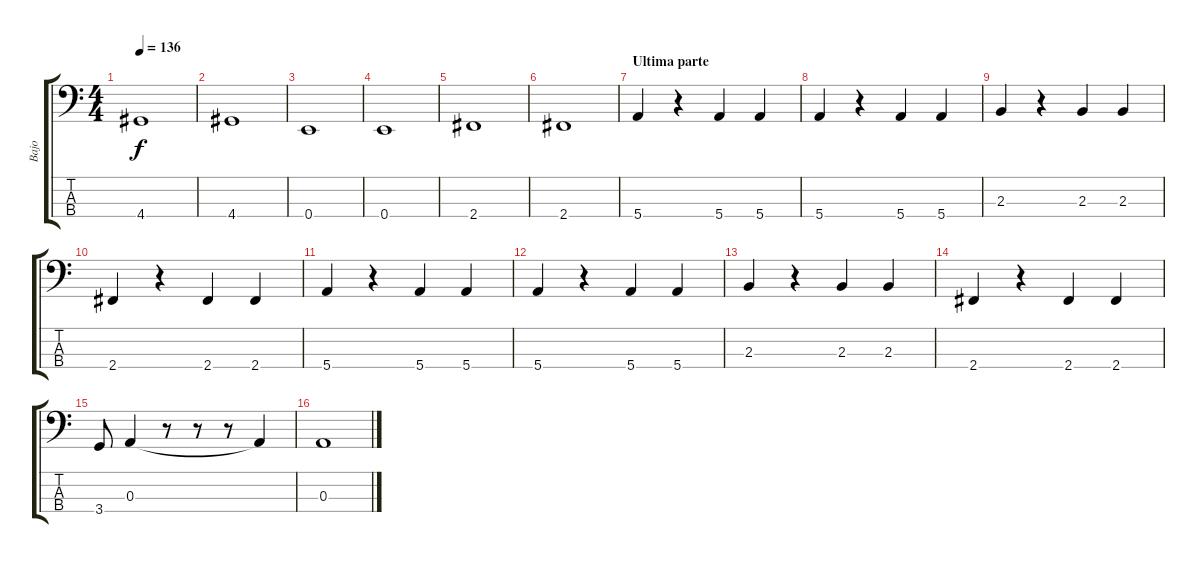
\track ("Bajo" "Bajo") {instrument electricbasspick}
\staff {score tabs}
\tuning (G2 D2 A1 E1) {hide}
\ts (4 4)
\tempo 136
\clef f4
\ks c
4.4.1{dy f} |
4.4.1 |
0.4.1 |
0.4.1 |
2.4.1 |
2.4.1 |
\section ("" "Ultima parte")
5.4.4 r.4 5.4.4 5.4.4 |
5.4.4 r.4 5.4.4 5.4.4 |
2.3.4 r.4 2.3.4 2.3.4 |
2.4.4 r.4 2.4.4 2.4.4 |
5.4.4 r.4 5.4.4 5.4.4 |
5.4.4 r.4 5.4.4 5.4.4 |
2.3.4 r.4 2.3.4 2.3.4 |
2.4.4 r.4 2.4.4 2.4.4 |
3.4.8 0.3.4 r.8 r.8 r.8 0.3{t}.4 |
0.3.1
